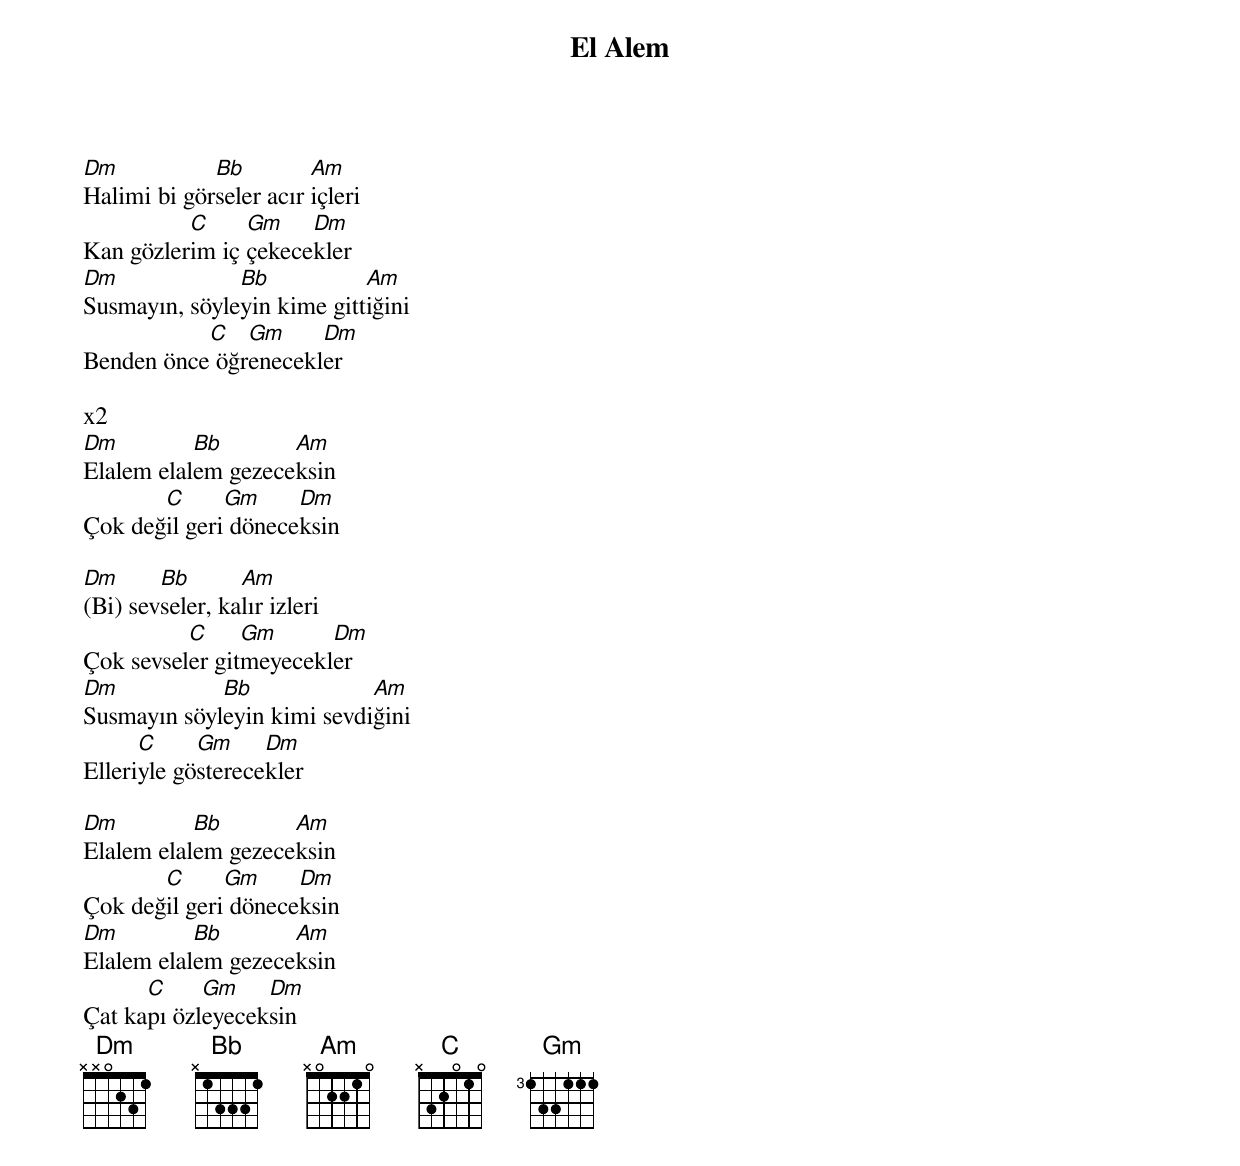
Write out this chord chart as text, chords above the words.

{title: El Alem}
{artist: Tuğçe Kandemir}

Dm           Bb         Am
Halimi bi görseler acır içleri
          C     Gm    Dm
Kan gözlerim iç çekecekler
Dm             Bb           Am
Susmayın, söyleyin kime gittiğini
           C   Gm     Dm
Benden önce öğrenecekler

x2
Dm         Bb       Am
Elalem elalem gezeceksin
       C      Gm     Dm
Çok değil geri döneceksin

Dm      Bb       Am
(Bi) sevseler, kalır izleri
          C     Gm      Dm
Çok sevseler gitmeyecekler
Dm           Bb             Am
Susmayın söyleyin kimi sevdiğini
      C     Gm     Dm
Elleriyle gösterecekler

Dm         Bb       Am
Elalem elalem gezeceksin
       C      Gm     Dm
Çok değil geri döneceksin
Dm         Bb       Am
Elalem elalem gezeceksin
      C     Gm    Dm
Çat kapı özleyeceksin
